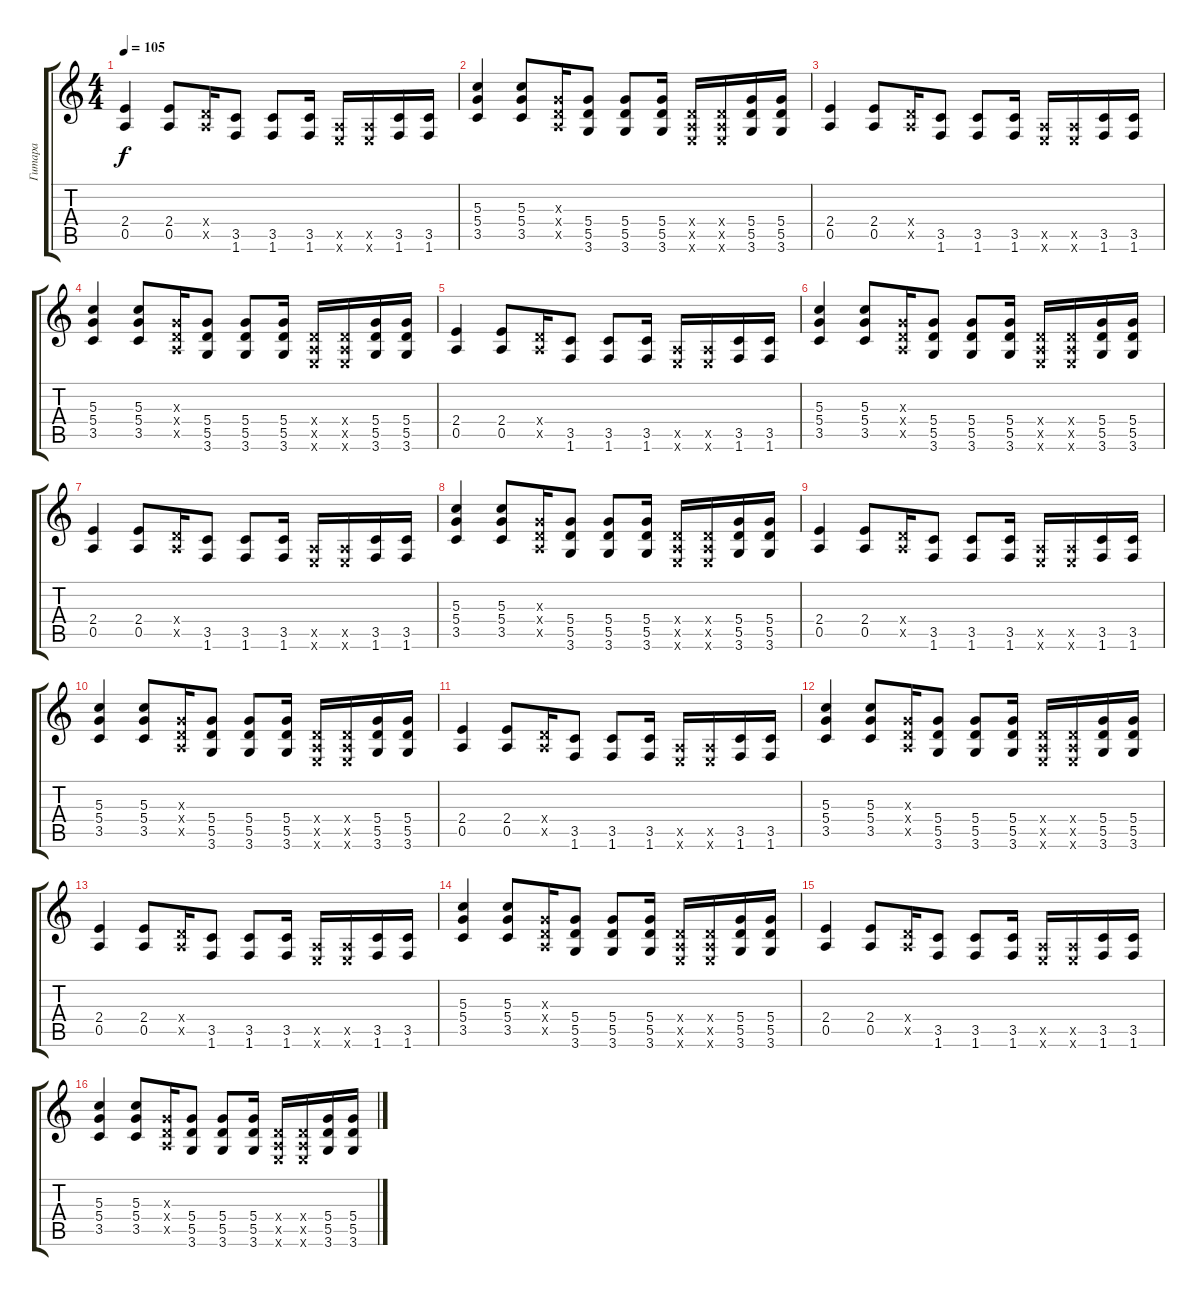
\track ("Гитара" "Гитара") {solo instrument overdrivenguitar}
\staff {score tabs}
\tuning (E4 B3 G3 D3 A2 E2) {hide}
\ts (4 4)
\tempo 105
\clef g2
\ks c
(2.4 0.5).4{dy f} (2.4 0.5).8 (0.4{x} 0.5{x}).16 (3.5 1.6).8 (3.5 1.6).8 (3.5 1.6).16 (0.5{x} 0.6{x}).16 (0.5{x} 0.6{x}).16 (3.5 1.6).16 (3.5 1.6).16 |
(5.3 5.4 3.5).4 (5.3 5.4 3.5).8 (0.3{x} 0.4{x} 0.5{x}).16 (5.4 5.5 3.6).8 (5.4 5.5 3.6).8 (5.4 5.5 3.6).16 (0.4{x} 0.5{x} 0.6{x}).16 (0.4{x} 0.5{x} 0.6{x}).16 (5.4 5.5 3.6).16 (5.4 5.5 3.6).16 |
(2.4 0.5).4 (2.4 0.5).8 (0.4{x} 0.5{x}).16 (3.5 1.6).8 (3.5 1.6).8 (3.5 1.6).16 (0.5{x} 0.6{x}).16 (0.5{x} 0.6{x}).16 (3.5 1.6).16 (3.5 1.6).16 |
(5.3 5.4 3.5).4 (5.3 5.4 3.5).8 (0.3{x} 0.4{x} 0.5{x}).16 (5.4 5.5 3.6).8 (5.4 5.5 3.6).8 (5.4 5.5 3.6).16 (0.4{x} 0.5{x} 0.6{x}).16 (0.4{x} 0.5{x} 0.6{x}).16 (5.4 5.5 3.6).16 (5.4 5.5 3.6).16 |
(2.4 0.5).4 (2.4 0.5).8 (0.4{x} 0.5{x}).16 (3.5 1.6).8 (3.5 1.6).8 (3.5 1.6).16 (0.5{x} 0.6{x}).16 (0.5{x} 0.6{x}).16 (3.5 1.6).16 (3.5 1.6).16 |
(5.3 5.4 3.5).4 (5.3 5.4 3.5).8 (0.3{x} 0.4{x} 0.5{x}).16 (5.4 5.5 3.6).8 (5.4 5.5 3.6).8 (5.4 5.5 3.6).16 (0.4{x} 0.5{x} 0.6{x}).16 (0.4{x} 0.5{x} 0.6{x}).16 (5.4 5.5 3.6).16 (5.4 5.5 3.6).16 |
(2.4 0.5).4 (2.4 0.5).8 (0.4{x} 0.5{x}).16 (3.5 1.6).8 (3.5 1.6).8 (3.5 1.6).16 (0.5{x} 0.6{x}).16 (0.5{x} 0.6{x}).16 (3.5 1.6).16 (3.5 1.6).16 |
(5.3 5.4 3.5).4 (5.3 5.4 3.5).8 (0.3{x} 0.4{x} 0.5{x}).16 (5.4 5.5 3.6).8 (5.4 5.5 3.6).8 (5.4 5.5 3.6).16 (0.4{x} 0.5{x} 0.6{x}).16 (0.4{x} 0.5{x} 0.6{x}).16 (5.4 5.5 3.6).16 (5.4 5.5 3.6).16 |
(2.4 0.5).4 (2.4 0.5).8 (0.4{x} 0.5{x}).16 (3.5 1.6).8 (3.5 1.6).8 (3.5 1.6).16 (0.5{x} 0.6{x}).16 (0.5{x} 0.6{x}).16 (3.5 1.6).16 (3.5 1.6).16 |
(5.3 5.4 3.5).4 (5.3 5.4 3.5).8 (0.3{x} 0.4{x} 0.5{x}).16 (5.4 5.5 3.6).8 (5.4 5.5 3.6).8 (5.4 5.5 3.6).16 (0.4{x} 0.5{x} 0.6{x}).16 (0.4{x} 0.5{x} 0.6{x}).16 (5.4 5.5 3.6).16 (5.4 5.5 3.6).16 |
(2.4 0.5).4 (2.4 0.5).8 (0.4{x} 0.5{x}).16 (3.5 1.6).8 (3.5 1.6).8 (3.5 1.6).16 (0.5{x} 0.6{x}).16 (0.5{x} 0.6{x}).16 (3.5 1.6).16 (3.5 1.6).16 |
(5.3 5.4 3.5).4 (5.3 5.4 3.5).8 (0.3{x} 0.4{x} 0.5{x}).16 (5.4 5.5 3.6).8 (5.4 5.5 3.6).8 (5.4 5.5 3.6).16 (0.4{x} 0.5{x} 0.6{x}).16 (0.4{x} 0.5{x} 0.6{x}).16 (5.4 5.5 3.6).16 (5.4 5.5 3.6).16 |
(2.4 0.5).4 (2.4 0.5).8 (0.4{x} 0.5{x}).16 (3.5 1.6).8 (3.5 1.6).8 (3.5 1.6).16 (0.5{x} 0.6{x}).16 (0.5{x} 0.6{x}).16 (3.5 1.6).16 (3.5 1.6).16 |
(5.3 5.4 3.5).4 (5.3 5.4 3.5).8 (0.3{x} 0.4{x} 0.5{x}).16 (5.4 5.5 3.6).8 (5.4 5.5 3.6).8 (5.4 5.5 3.6).16 (0.4{x} 0.5{x} 0.6{x}).16 (0.4{x} 0.5{x} 0.6{x}).16 (5.4 5.5 3.6).16 (5.4 5.5 3.6).16 |
(2.4 0.5).4 (2.4 0.5).8 (0.4{x} 0.5{x}).16 (3.5 1.6).8 (3.5 1.6).8 (3.5 1.6).16 (0.5{x} 0.6{x}).16 (0.5{x} 0.6{x}).16 (3.5 1.6).16 (3.5 1.6).16 |
(5.3 5.4 3.5).4 (5.3 5.4 3.5).8 (0.3{x} 0.4{x} 0.5{x}).16 (5.4 5.5 3.6).8 (5.4 5.5 3.6).8 (5.4 5.5 3.6).16 (0.4{x} 0.5{x} 0.6{x}).16 (0.4{x} 0.5{x} 0.6{x}).16 (5.4 5.5 3.6).16 (5.4 5.5 3.6).16
